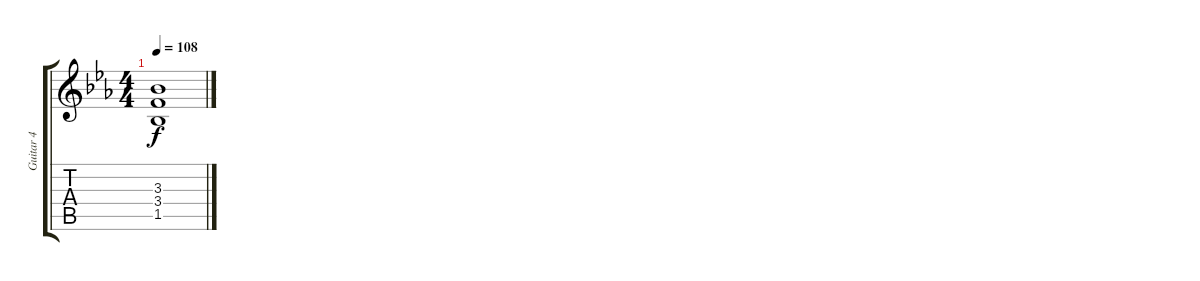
\track ("Guitar 4" "Guitar 4") {instrument electricguitarclean}
\staff {score tabs}
\tuning (E4 B3 G3 D3 A2 E2) {hide}
\ts (4 4)
\tempo 108
\clef g2
\ks eb
(3.3 3.4 1.5).1{dy f}
